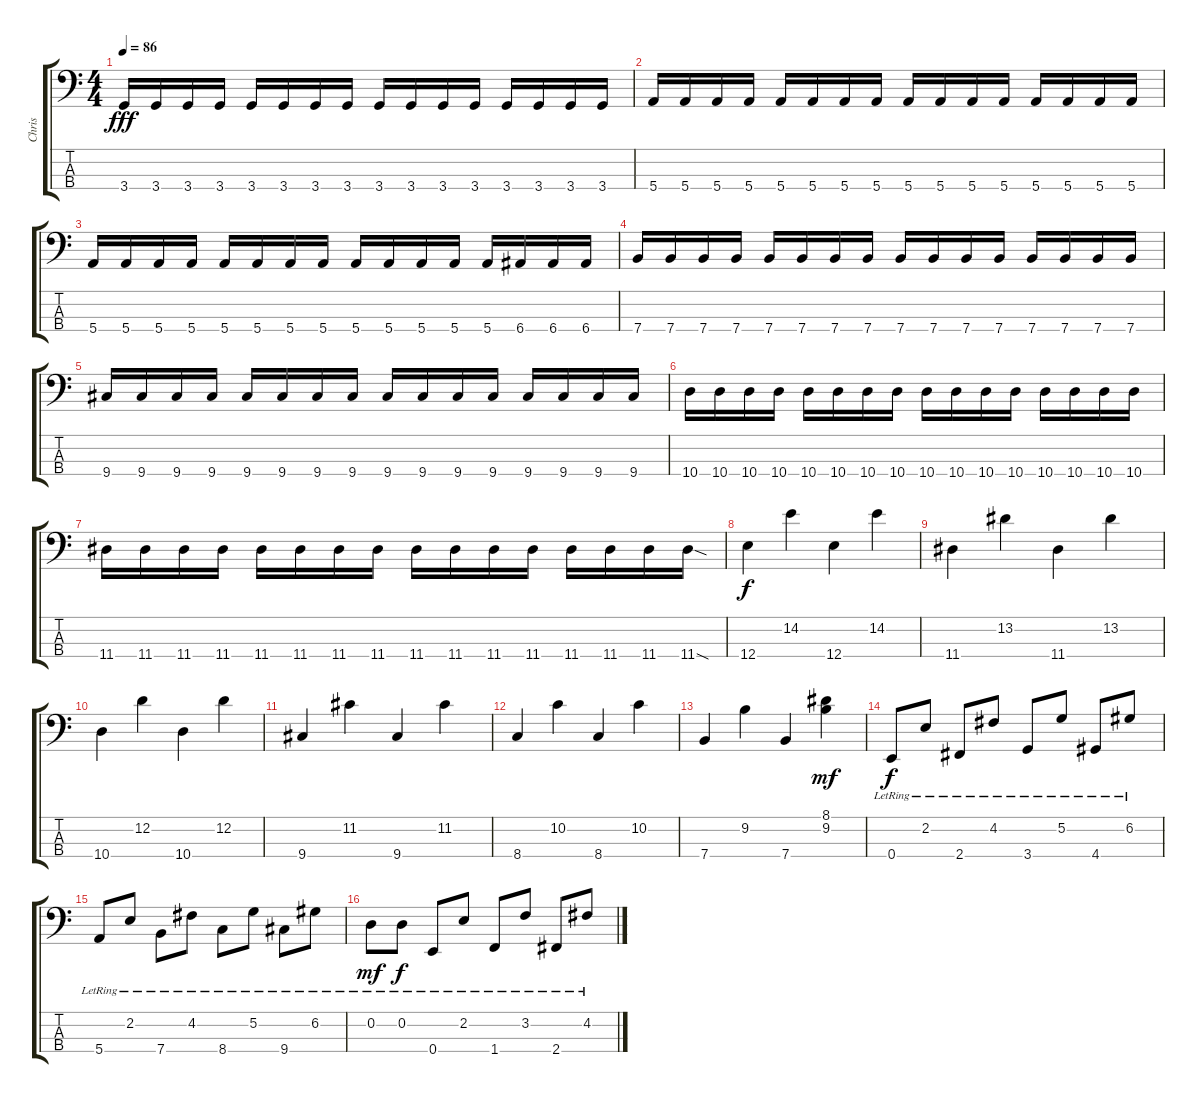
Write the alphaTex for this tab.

\track ("Chris" "Chris") {instrument electricbassfinger}
\staff {score tabs}
\tuning (G2 D2 A1 E1) {hide}
\ts (4 4)
\tempo 86
\clef f4
\ks c
3.4.16{dy fff} 3.4.16 3.4.16 3.4.16 3.4.16 3.4.16 3.4.16 3.4.16 3.4.16 3.4.16 3.4.16 3.4.16 3.4.16 3.4.16 3.4.16 3.4.16 |
5.4.16 5.4.16 5.4.16 5.4.16 5.4.16 5.4.16 5.4.16 5.4.16 5.4.16 5.4.16 5.4.16 5.4.16 5.4.16 5.4.16 5.4.16 5.4.16 |
5.4.16 5.4.16 5.4.16 5.4.16 5.4.16 5.4.16 5.4.16 5.4.16 5.4.16 5.4.16 5.4.16 5.4.16 5.4.16 6.4.16 6.4.16 6.4.16 |
7.4.16 7.4.16 7.4.16 7.4.16 7.4.16 7.4.16 7.4.16 7.4.16 7.4.16 7.4.16 7.4.16 7.4.16 7.4.16 7.4.16 7.4.16 7.4.16 |
9.4.16 9.4.16 9.4.16 9.4.16 9.4.16 9.4.16 9.4.16 9.4.16 9.4.16 9.4.16 9.4.16 9.4.16 9.4.16 9.4.16 9.4.16 9.4.16 |
10.4.16 10.4.16 10.4.16 10.4.16 10.4.16 10.4.16 10.4.16 10.4.16 10.4.16 10.4.16 10.4.16 10.4.16 10.4.16 10.4.16 10.4.16 10.4.16 |
11.4.16 11.4.16 11.4.16 11.4.16 11.4.16 11.4.16 11.4.16 11.4.16 11.4.16 11.4.16 11.4.16 11.4.16 11.4.16 11.4.16 11.4.16 11.4{sod}.16 |
12.4.4{dy f} 14.2.4 12.4.4 14.2.4 |
11.4.4 13.2.4 11.4.4 13.2.4 |
10.4.4 12.2.4 10.4.4 12.2.4 |
9.4.4 11.2.4 9.4.4 11.2.4 |
8.4.4 10.2.4 8.4.4 10.2.4 |
7.4.4 9.2.4 7.4.4 (8.1 9.2).4{dy mf} |
0.4{lr}.8{dy f} 2.2{lr}.8 2.4{lr}.8 4.2{lr}.8 3.4{lr}.8 5.2{lr}.8 4.4{lr}.8 6.2{lr}.8 |
5.4{lr}.8 2.2{lr}.8 7.4{lr}.8 4.2{lr}.8 8.4{lr}.8 5.2{lr}.8 9.4{lr}.8 6.2{lr}.8 |
0.2{lr}.8{dy mf} 0.2{lr}.8{dy f} 0.4{lr}.8 2.2{lr}.8 1.4{lr}.8 3.2{lr}.8 2.4{lr}.8 4.2{lr}.8
